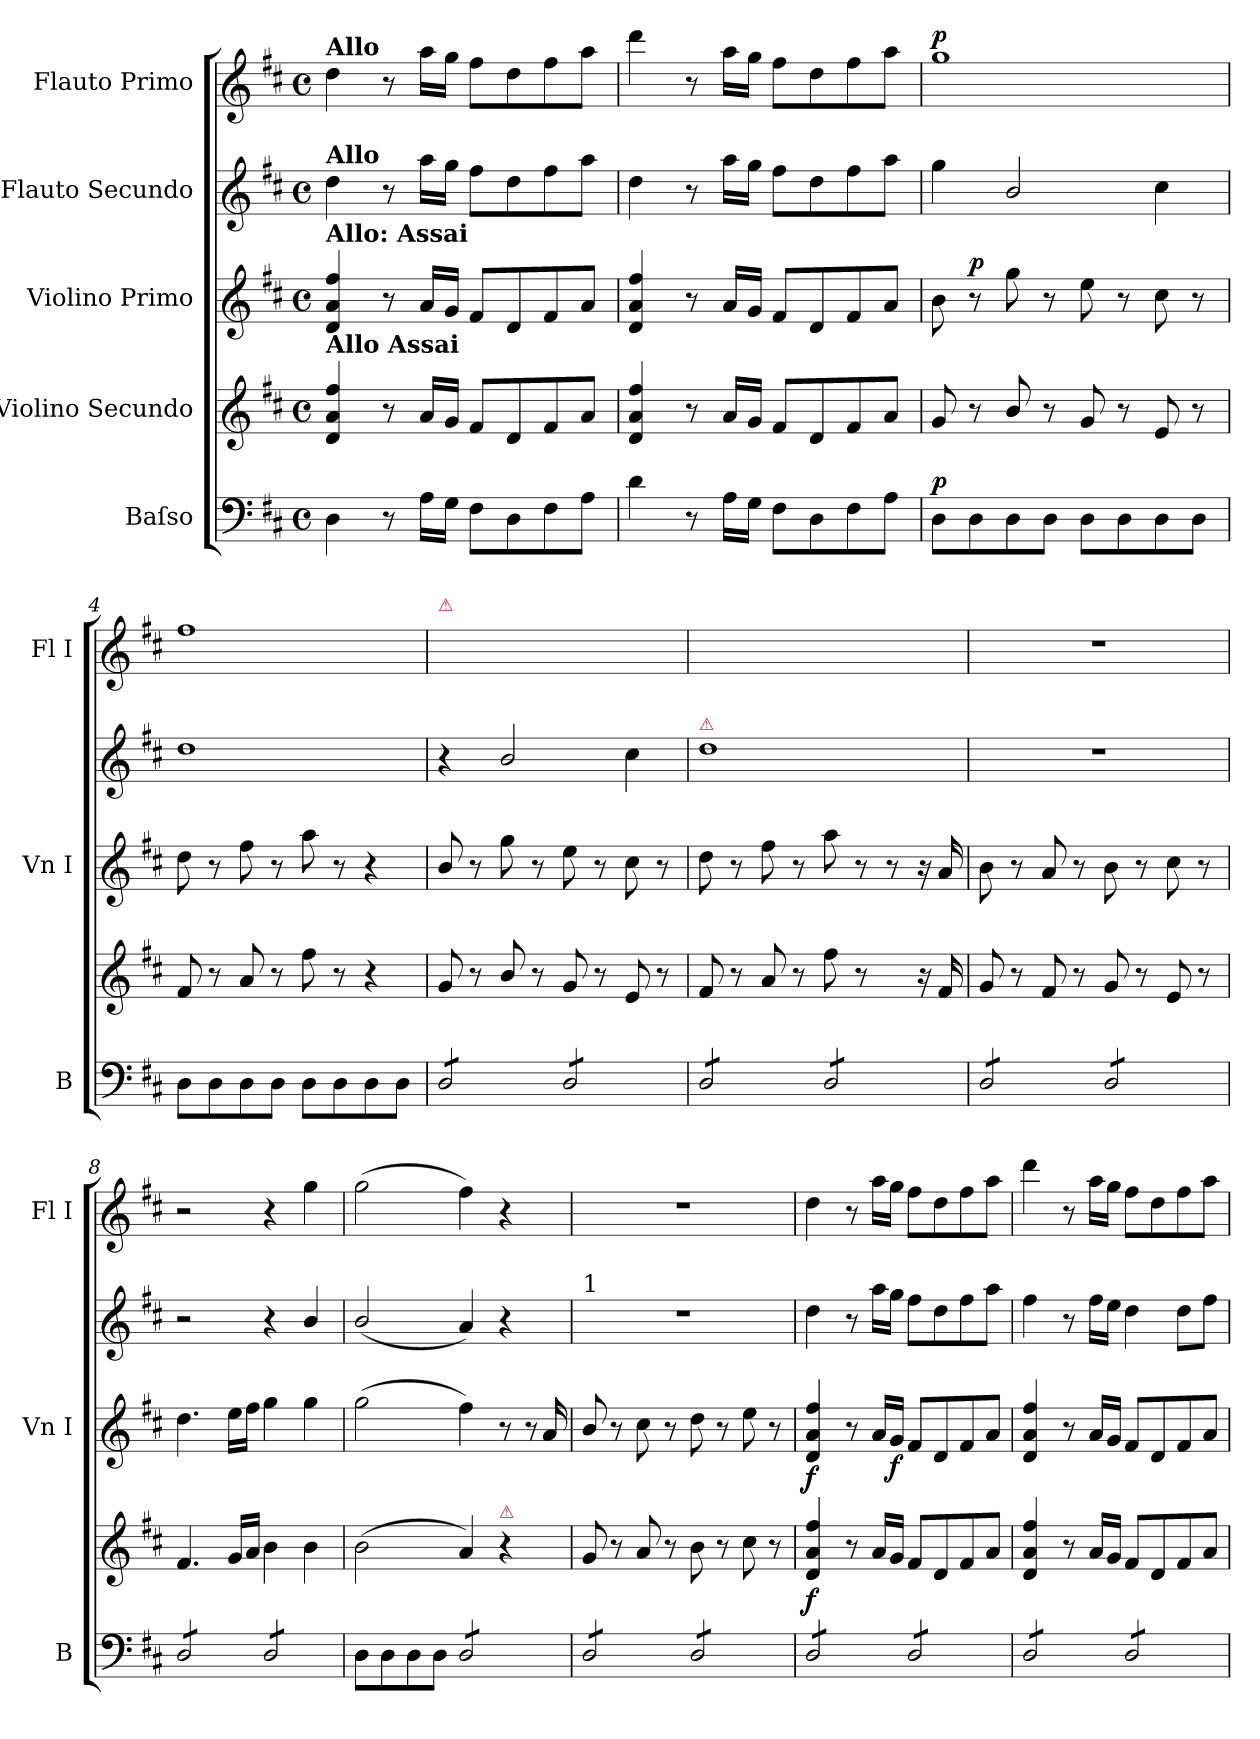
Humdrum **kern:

**kern	**dynam	**kern	**dynam	**kern	**dynam	**kern	**kern	**dynam
*part5	*part5	*part4	*part4	*part3	*part3	*part2	*part1	*part1
*staff5	*staff5	*staff4	*staff4	*staff3	*staff3	*staff2	*staff1	*staff1
*I"Baſso	*	*I"Violino Secundo	*	*I"Violino Primo	*	*I"Flauto Secundo	*I"Flauto Primo	*
*I'B	*	*	*	*I'Vn I	*	*	*I'Fl I	*
*clefF4	*	*clefG2	*	*clefG2	*	*clefG2	*clefG2	*
*k[f#c#]	*	*k[f#c#]	*	*k[f#c#]	*	*k[f#c#]	*k[f#c#]	*
*D:	*	*D:	*	*D:	*	*D:	*D:	*
*M4/4	*	*M4/4	*	*M4/4	*	*M4/4	*M4/4	*
*met(c)	*	*met(c)	*	*met(c)	*	*met(c)	*met(c)	*
=1	=1	=1	=1	=1	=1	=1	=1	=1
!	!	!	!	!	!	!	!LO:TX:a:B:t=Allo	!
!	!	!	!	!	!	!LO:TX:a:B:t=Allo	!	!
!	!	!	!	!LO:TX:a:B:t=Allo&colon; Assai	!	!	!	!
!	!	!LO:TX:a:B:t=Allo Assai	!	!	!	!	!	!
4D\	.	4d/ 4a/ 4ff#/	.	4d/ 4a/ 4ff#/	.	4dd\	4dd\	.
8r	.	8r	.	8r	.	8r	8r	.
16A\LL	.	16a/LL	.	16a/LL	.	16aa\LL	16aa\LL	.
16G\JJ	.	16g/JJ	.	16g/JJ	.	16gg\JJ	16gg\JJ	.
8F#\L	.	8f#/L	.	8f#/L	.	8ff#\L	8ff#\L	.
8D\	.	8d/	.	8d/	.	8dd\	8dd\	.
8F#\	.	8f#/	.	8f#/	.	8ff#\	8ff#\	.
8A\J	.	8a/J	.	8a/J	.	8aa\J	8aa\J	.
=2	=2	=2	=2	=2	=2	=2	=2	=2
4d\	.	4d/ 4a/ 4ff#/	.	4d/ 4a/ 4ff#/	.	4dd\	4ddd\	.
8r	.	8r	.	8r	.	8r	8r	.
16A\LL	.	16a/LL	.	16a/LL	.	16aa\LL	16aa\LL	.
16G\JJ	.	16g/JJ	.	16g/JJ	.	16gg\JJ	16gg\JJ	.
8F#\L	.	8f#/L	.	8f#/L	.	8ff#\L	8ff#\L	.
8D\	.	8d/	.	8d/	.	8dd\	8dd\	.
8F#\	.	8f#/	.	8f#/	.	8ff#\	8ff#\	.
8A\J	.	8a/J	.	8a/J	.	8aa\J	8aa\J	.
=3	=3	=3	=3	=3	=3	=3	=3	=3
!	!LO:DY:a	!	!	!	!	!	!	!LO:DY:a
8D\L	p	8g/	.	8b\	.	4gg\	1gg\	p
!	!	!	!	!	!LO:DY:a	!	!	!
8D\	.	8r	.	8r	p	.	.	.
8D\	.	8b/	.	8gg\	.	2b/	.	.
8D\J	.	8r	.	8r	.	.	.	.
8D\L	.	8g/	.	8ee\	.	.	.	.
8D\	.	8r	.	8r	.	.	.	.
8D\	.	8e/	.	8cc#\	.	4cc#\	.	.
8D\J	.	8r	.	8r	.	.	.	.
=4	=4	=4	=4	=4	=4	=4	=4	=4
8D\L	.	8f#/	.	8dd\	.	1dd\	1ff#\	.
8D\	.	8r	.	8r	.	.	.	.
8D\	.	8a/	.	8ff#\	.	.	.	.
8D\J	.	8r	.	8r	.	.	.	.
8D\L	.	8ff#\	.	8aa\	.	.	.	.
8D\	.	8r	.	8r	.	.	.	.
8D\	.	4r	.	4r	.	.	.	.
8D\J	.	.	.	.	.	.	.	.
=5	=5	=5	=5	=5	=5	=5	=5	=5
!	!	!	!	!	!	!	!LO:TX:a:color=crimson:t=⚠	!
*tremolo	*	*	*	*	*	*	*	*
8D/L	.	8g/	.	8b/	.	4r	1gg\yy	.
8D/	.	8r	.	8r	.	.	.	.
8D/	.	8b/	.	8gg\	.	2b/	.	.
8D/J	.	8r	.	8r	.	.	.	.
8D/L	.	8g/	.	8ee\	.	.	.	.
8D/	.	8r	.	8r	.	.	.	.
8D/	.	8e/	.	8cc#\	.	4cc#\	.	.
8D/J	.	8r	.	8r	.	.	.	.
=6	=6	=6	=6	=6	=6	=6	=6	=6
!	!	!	!	!	!	!LO:TX:a:color=crimson:t=⚠	!	!
8D/L	.	8f#/	.	8dd\	.	1dd\	1ff#\yy	.
8D/	.	8r	.	8r	.	.	.	.
8D/	.	8a/	.	8ff#\	.	.	.	.
8D/J	.	8r	.	8r	.	.	.	.
8D/L	.	8ff#\	.	8aa\	.	.	.	.
!	!	!LO:N:vis=8	!	!	!	!	!	!
8D/	.	4r	.	8r	.	.	.	.
8D/	.	.	.	8r	.	.	.	.
8D/J	.	16r	.	16r	.	.	.	.
.	.	16f#/	.	16a/	.	.	.	.
=7	=7	=7	=7	=7	=7	=7	=7	=7
8D/L	.	8g/	.	8b\	.	1r	1r	.
8D/	.	8r	.	8r	.	.	.	.
8D/	.	8f#/	.	8a/	.	.	.	.
8D/J	.	8r	.	8r	.	.	.	.
8D/L	.	8g/	.	8b\	.	.	.	.
8D/	.	8r	.	8r	.	.	.	.
8D/	.	8e/	.	8cc#\	.	.	.	.
8D/J	.	8r	.	8r	.	.	.	.
=8	=8	=8	=8	=8	=8	=8	=8	=8
8D/L	.	4.f#/	.	4.dd\	.	2r	2r	.
8D/	.	.	.	.	.	.	.	.
8D/	.	.	.	.	.	.	.	.
8D/J	.	16g/LL	.	16ee\LL	.	.	.	.
.	.	16a/JJ	.	16ff#\JJ	.	.	.	.
8D/L	.	4b\	.	4gg\	.	4r	4r	.
8D/	.	.	.	.	.	.	.	.
8D/	.	4b\	.	4gg\	.	4b/	4gg\	.
8D/J	.	.	.	.	.	.	.	.
*Xtremolo	*	*	*	*	*	*	*	*
=9	=9	=9	=9	=9	=9	=9	=9	=9
8D\L	.	(2b\	.	(2gg\	.	(2b/	(2gg\	.
8D\	.	.	.	.	.	.	.	.
8D\	.	.	.	.	.	.	.	.
8D\J	.	.	.	.	.	.	.	.
*tremolo	*	*	*	*	*	*	*	*
8D/L	.	4a/)	.	4ff#\)	.	4a/)	4ff#\)	.
8D/	.	.	.	.	.	.	.	.
!	!	!LO:TX:a:color=crimson:t=⚠	!	!	!	!	!	!
8D/	.	4r	.	8r	.	4r	4r	.
!	!	!	!	!LO:N:vis=8	!	!	!	!
8D/J	.	.	.	16r	.	.	.	.
.	.	.	.	16a/	.	.	.	.
=10	=10	=10	=10	=10	=10	=10	=10	=10
!	!	!	!	!	!	!LO:TX:a:t=1	!	!
8D/L	.	8g/	.	8b/	.	1r	1r	.
8D/	.	8r	.	8r	.	.	.	.
8D/	.	8a/	.	8cc#\	.	.	.	.
8D/J	.	8r	.	8r	.	.	.	.
8D/L	.	8b\	.	8dd\	.	.	.	.
8D/	.	8r	.	8r	.	.	.	.
8D/	.	8cc#\	.	8ee\	.	.	.	.
8D/J	.	8r	.	8r	.	.	.	.
=11	=11	=11	=11	=11	=11	=11	=11	=11
!	!LO:DY:a	!	!LO:DY:a	!	!	!	!	!
8D/L	f	4d/ 4a/ 4ff#/	f	4d/ 4a/ 4ff#/	.	4dd\	4dd\	.
8D/	.	.	.	.	.	.	.	.
8D/	.	8r	.	8r	.	8r	8r	.
8D/J	.	16a/LL	.	16a/LL	.	16aa\LL	16aa\LL	.
.	.	16g/JJ	.	16g/JJ	f	16gg\JJ	16gg\JJ	.
8D/L	.	8f#/L	.	8f#/L	.	8ff#\L	8ff#\L	.
8D/	.	8d/	.	8d/	.	8dd\	8dd\	.
8D/	.	8f#/	.	8f#/	.	8ff#\	8ff#\	.
8D/J	.	8a/J	.	8a/J	.	8aa\J	8aa\J	.
=12	=12	=12	=12	=12	=12	=12	=12	=12
8D/L	.	4d/ 4a/ 4ff#/	.	4d/ 4a/ 4ff#/	.	4ff#\	4ddd\	.
8D/	.	.	.	.	.	.	.	.
8D/	.	8r	.	8r	.	8r	8r	.
8D/J	.	16a/LL	.	16a/LL	.	16ff#\LL	16aa\LL	.
.	.	16g/JJ	.	16g/JJ	.	16ee\JJ	16gg\JJ	.
8D/L	.	8f#/L	.	8f#/L	.	4dd\	8ff#\L	.
8D/	.	8d/	.	8d/	.	.	8dd\	.
8D/	.	8f#/	.	8f#/	.	8dd\L	8ff#\	.
8D/J	.	8a/J	.	8a/J	.	8ff#\J	8aa\J	.
*Xtremolo	*	*	*	*	*	*	*	*
=	=	=	=	=	=	=	=	=
*-	*-	*-	*-	*-	*-	*-	*-	*-
